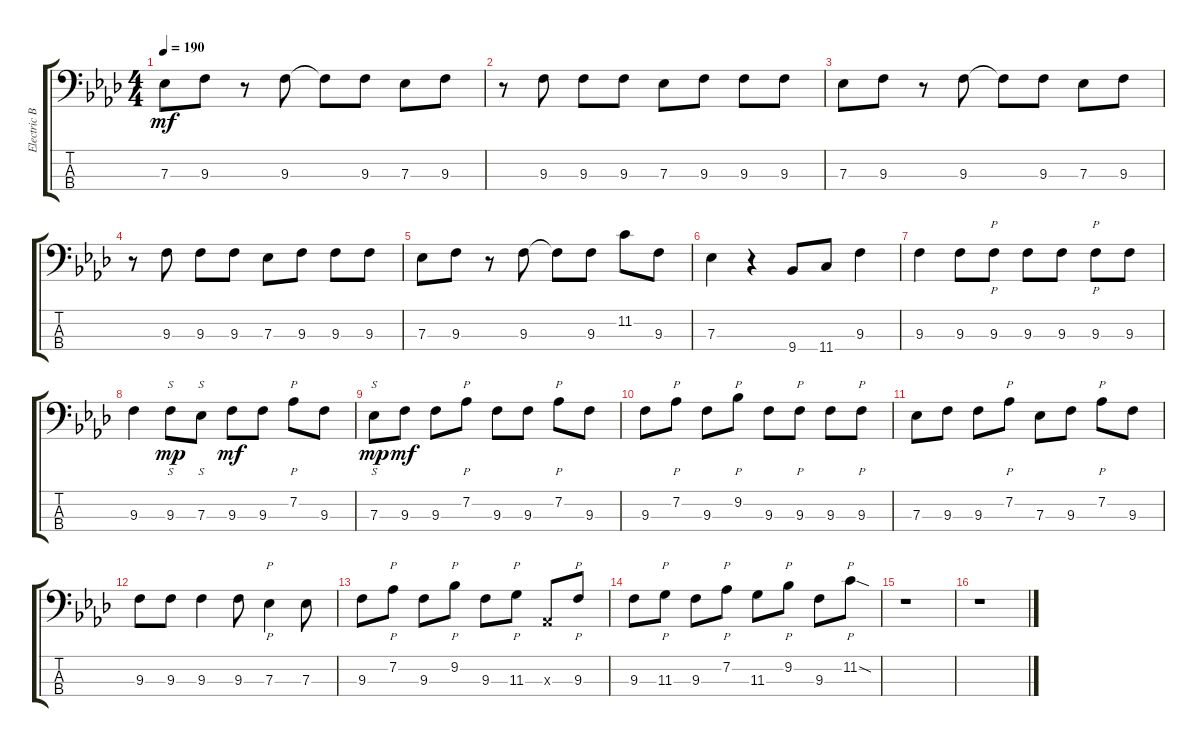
\track ("Electric Bass" "Electric B") {instrument electricbassfinger}
\staff {score tabs}
\tuning (Gb2 Db2 Ab1 Db1) {hide}
\ts (4 4)
\tempo 190
\clef f4
\ks ab
7.3.8{dy mf} 9.3.8 r.8 9.3.8 9.3{t}.8 9.3.8 7.3.8 9.3.8 |
r.8 9.3.8 9.3.8 9.3.8 7.3.8 9.3.8 9.3.8 9.3.8 |
7.3.8 9.3.8 r.8 9.3.8 9.3{t}.8 9.3.8 7.3.8 9.3.8 |
r.8 9.3.8 9.3.8 9.3.8 7.3.8 9.3.8 9.3.8 9.3.8 |
7.3.8 9.3.8 r.8 9.3.8 9.3{t}.8 9.3.8 11.2.8 9.3.8 |
7.3.4 r.4 9.4.8 11.4.8 9.3.4 |
9.3.4 9.3.8 9.3.8{p} 9.3.8 9.3.8 9.3.8{p} 9.3.8 |
9.3.4 9.3.8{s dy mp} 7.3.8{s} 9.3.8{dy mf} 9.3.8 7.2.8{p} 9.3.8 |
7.3.8{s dy mp} 9.3.8{dy mf} 9.3.8 7.2.8{p} 9.3.8 9.3.8 7.2.8{p} 9.3.8 |
9.3.8 7.2.8{p} 9.3.8 9.2.8{p} 9.3.8 9.3.8{p} 9.3.8 9.3.8{p} |
7.3.8 9.3.8 9.3.8 7.2.8{p} 7.3.8 9.3.8 7.2.8{p} 9.3.8 |
9.3.8 9.3.8 9.3.4 9.3.8 7.3.4{p} 7.3.8 |
9.3.8 7.2.8{p} 9.3.8 9.2.8{p} 9.3.8 11.3.8{p} 0.3{x}.8 9.3.8{p} |
9.3.8 11.3.8{p} 9.3.8 7.2.8{p} 11.3.8 9.2.8{p} 9.3.8 11.2{sod}.8{p} |
r.1 |
r.1
